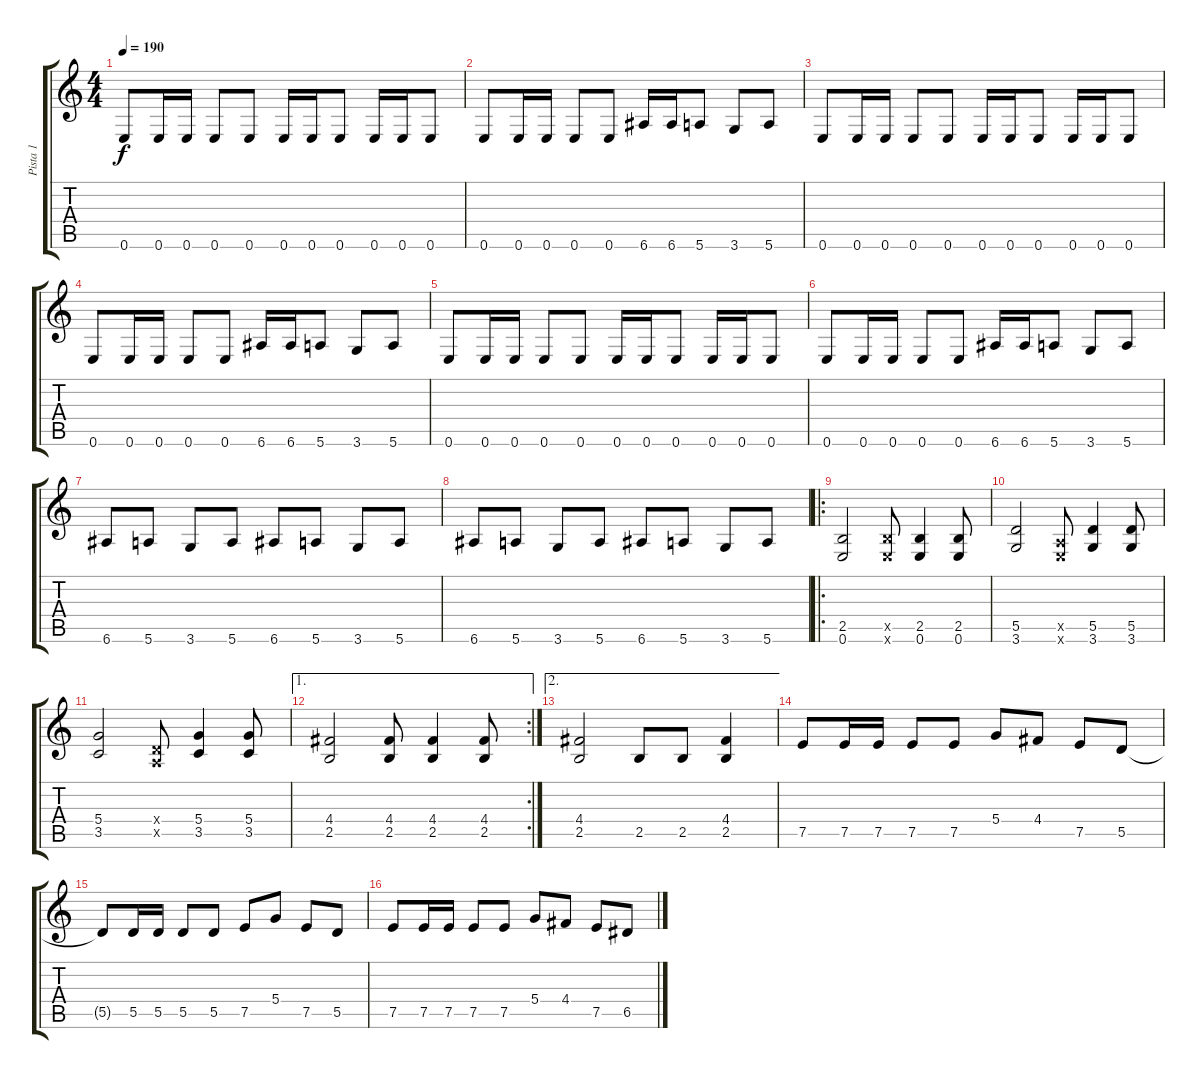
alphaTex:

\track ("Pista 1" "Pista 1") {instrument distortionguitar}
\staff {score tabs}
\tuning (E4 B3 G3 D3 A2 E2) {hide}
\ts (4 4)
\tempo 190
\clef g2
\ks c
0.6.8{dy f} 0.6.16 0.6.16 0.6.8 0.6.8 0.6.16 0.6.16 0.6.8 0.6.16 0.6.16 0.6.8 |
0.6.8 0.6.16 0.6.16 0.6.8 0.6.8 6.6.16 6.6.16 5.6.8 3.6.8 5.6.8 |
0.6.8 0.6.16 0.6.16 0.6.8 0.6.8 0.6.16 0.6.16 0.6.8 0.6.16 0.6.16 0.6.8 |
0.6.8 0.6.16 0.6.16 0.6.8 0.6.8 6.6.16 6.6.16 5.6.8 3.6.8 5.6.8 |
0.6.8 0.6.16 0.6.16 0.6.8 0.6.8 0.6.16 0.6.16 0.6.8 0.6.16 0.6.16 0.6.8 |
0.6.8 0.6.16 0.6.16 0.6.8 0.6.8 6.6.16 6.6.16 5.6.8 3.6.8 5.6.8 |
6.6.8 5.6.8 3.6.8 5.6.8 6.6.8 5.6.8 3.6.8 5.6.8 |
6.6.8 5.6.8 3.6.8 5.6.8 6.6.8 5.6.8 3.6.8 5.6.8 |
\ro
(2.5 0.6).2 (2.5{x} 0.6{x}).8 (2.5 0.6).4 (2.5 0.6).8 |
(5.5 3.6).2 (0.5{x} 0.6{x}).8 (5.5 3.6).4 (5.5 3.6).8 |
(5.4 3.5).2 (0.4{x} 0.5{x}).8 (5.4 3.5).4 (5.4 3.5).8 |
\ae 1
\rc 2
(4.4 2.5).2 (4.4 2.5).8 (4.4 2.5).4 (4.4 2.5).8 |
\ae 2
(4.4 2.5).2 2.5.8 2.5.8 (4.4 2.5).4 |
7.5.8 7.5.16 7.5.16 7.5.8 7.5.8 5.4.8 4.4.8 7.5.8 5.5.8 |
5.5{t}.8 5.5.16 5.5.16 5.5.8 5.5.8 7.5.8 5.4.8 7.5.8 5.5.8 |
7.5.8 7.5.16 7.5.16 7.5.8 7.5.8 5.4.8 4.4.8 7.5.8 6.5.8
